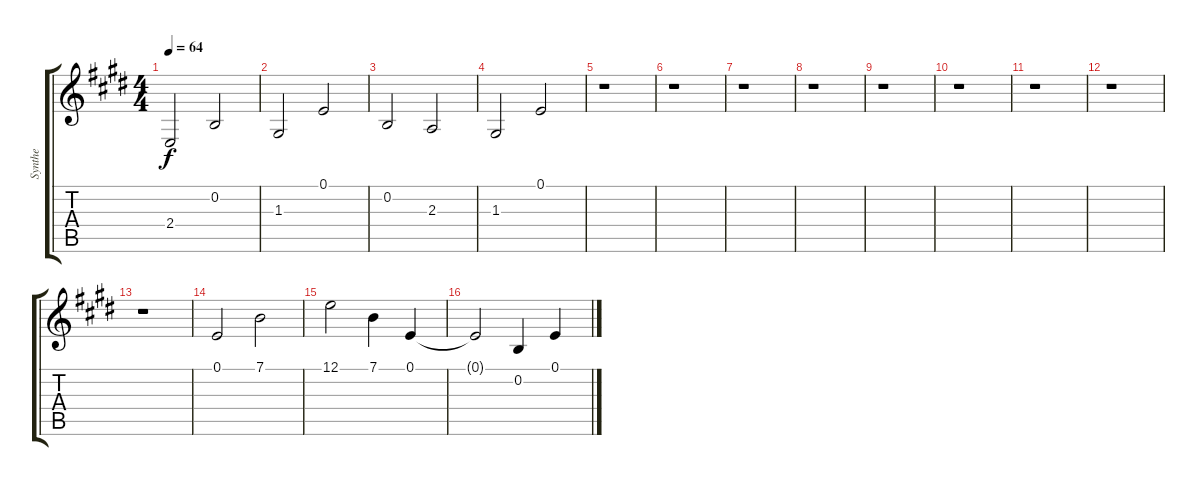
\track ("Synthe" "Synthe") {instrument tubularbells}
\staff {score tabs}
\tuning (E4 B3 G3 D3 A2 E2) {hide}
\ts (4 4)
\tempo 64
\clef g2
\ks e
2.4.2{dy f instrument tubularbells} 0.2.2 |
1.3.2 0.1.2 |
0.2.2 2.3.2 |
1.3.2 0.1.2 |
r.1 |
r.1 |
r.1 |
r.1 |
r.1 |
r.1 |
r.1 |
r.1 |
r.1 |
0.1.2 7.1.2 |
12.1.2 7.1.4 0.1.4 |
0.1{t}.2 0.2.4 0.1.4
